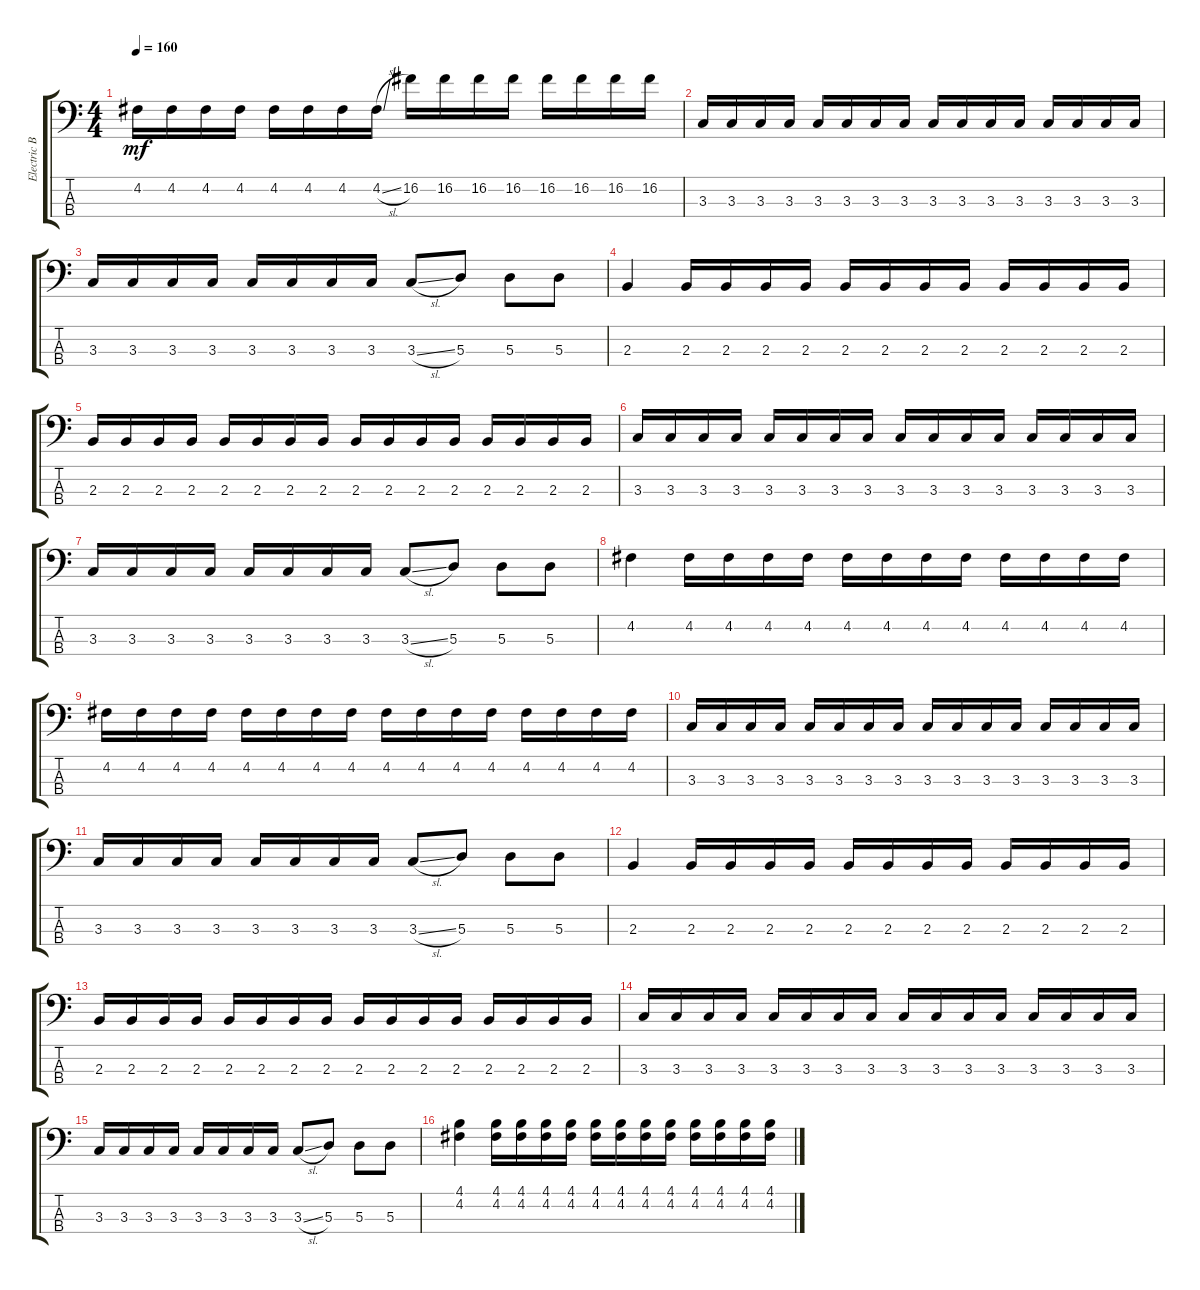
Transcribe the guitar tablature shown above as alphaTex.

\track ("Electric Bass" "Electric B") {solo instrument electricbasspick}
\staff {score tabs}
\tuning (G2 D2 A1 E1) {hide}
\ts (4 4)
\tempo 160
\clef f4
\ks c
4.2.16{dy mf} 4.2.16 4.2.16 4.2.16 4.2.16 4.2.16 4.2.16 4.2{sl}.16 16.2.16 16.2.16 16.2.16 16.2.16 16.2.16 16.2.16 16.2.16 16.2.16 |
3.3.16 3.3.16 3.3.16 3.3.16 3.3.16 3.3.16 3.3.16 3.3.16 3.3.16 3.3.16 3.3.16 3.3.16 3.3.16 3.3.16 3.3.16 3.3.16 |
3.3.16 3.3.16 3.3.16 3.3.16 3.3.16 3.3.16 3.3.16 3.3.16 3.3{sl}.8 5.3.8 5.3.8 5.3.8 |
2.3.4 2.3.16 2.3.16 2.3.16 2.3.16 2.3.16 2.3.16 2.3.16 2.3.16 2.3.16 2.3.16 2.3.16 2.3.16 |
2.3.16 2.3.16 2.3.16 2.3.16 2.3.16 2.3.16 2.3.16 2.3.16 2.3.16 2.3.16 2.3.16 2.3.16 2.3.16 2.3.16 2.3.16 2.3.16 |
3.3.16 3.3.16 3.3.16 3.3.16 3.3.16 3.3.16 3.3.16 3.3.16 3.3.16 3.3.16 3.3.16 3.3.16 3.3.16 3.3.16 3.3.16 3.3.16 |
3.3.16 3.3.16 3.3.16 3.3.16 3.3.16 3.3.16 3.3.16 3.3.16 3.3{sl}.8 5.3.8 5.3.8 5.3.8 |
4.2.4 4.2.16 4.2.16 4.2.16 4.2.16 4.2.16 4.2.16 4.2.16 4.2.16 4.2.16 4.2.16 4.2.16 4.2.16 |
4.2.16 4.2.16 4.2.16 4.2.16 4.2.16 4.2.16 4.2.16 4.2.16 4.2.16 4.2.16 4.2.16 4.2.16 4.2.16 4.2.16 4.2.16 4.2.16 |
3.3.16 3.3.16 3.3.16 3.3.16 3.3.16 3.3.16 3.3.16 3.3.16 3.3.16 3.3.16 3.3.16 3.3.16 3.3.16 3.3.16 3.3.16 3.3.16 |
3.3.16 3.3.16 3.3.16 3.3.16 3.3.16 3.3.16 3.3.16 3.3.16 3.3{sl}.8 5.3.8 5.3.8 5.3.8 |
2.3.4 2.3.16 2.3.16 2.3.16 2.3.16 2.3.16 2.3.16 2.3.16 2.3.16 2.3.16 2.3.16 2.3.16 2.3.16 |
2.3.16 2.3.16 2.3.16 2.3.16 2.3.16 2.3.16 2.3.16 2.3.16 2.3.16 2.3.16 2.3.16 2.3.16 2.3.16 2.3.16 2.3.16 2.3.16 |
3.3.16 3.3.16 3.3.16 3.3.16 3.3.16 3.3.16 3.3.16 3.3.16 3.3.16 3.3.16 3.3.16 3.3.16 3.3.16 3.3.16 3.3.16 3.3.16 |
3.3.16 3.3.16 3.3.16 3.3.16 3.3.16 3.3.16 3.3.16 3.3.16 3.3{sl}.8 5.3.8 5.3.8 5.3.8 |
(4.1 4.2).4 (4.1 4.2).16 (4.1 4.2).16 (4.1 4.2).16 (4.1 4.2).16 (4.1 4.2).16 (4.1 4.2).16 (4.1 4.2).16 (4.1 4.2).16 (4.1 4.2).16 (4.1 4.2).16 (4.1 4.2).16 (4.1 4.2).16
